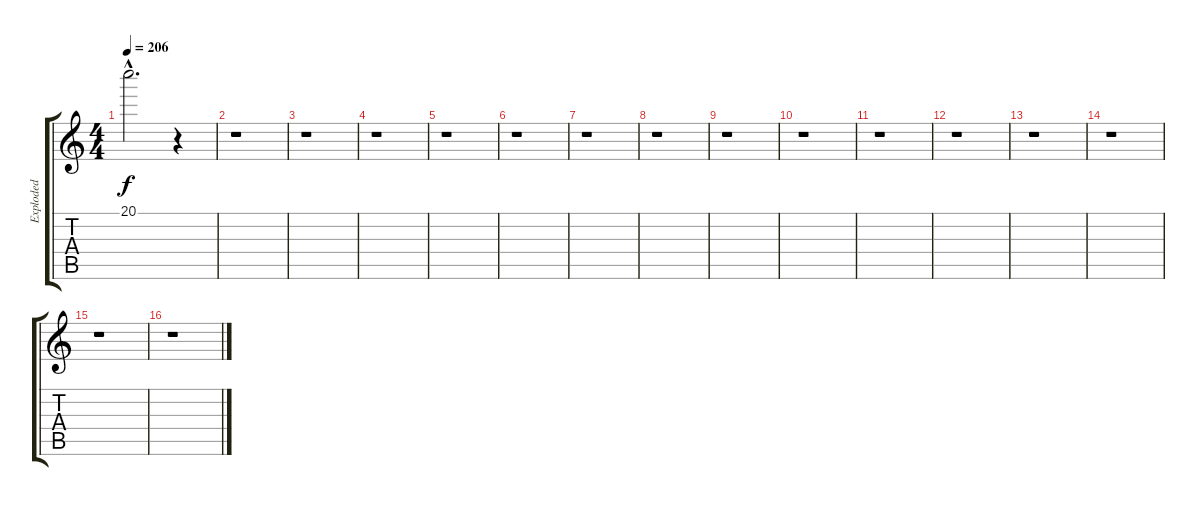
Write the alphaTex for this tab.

\track ("Exploded" "Exploded") {instrument acousticguitarsteel}
\staff {score tabs}
\tuning (E4 B3 G3 D3 A2 E2) {hide}
\ts (4 4)
\tempo 206
\clef g2
\ks c
20.1{hac t}.2{d dy f} r.4 |
r.1 |
r.1 |
r.1 |
r.1 |
r.1 |
r.1 |
r.1 |
r.1 |
r.1 |
r.1 |
r.1 |
r.1 |
r.1 |
r.1 |
r.1
